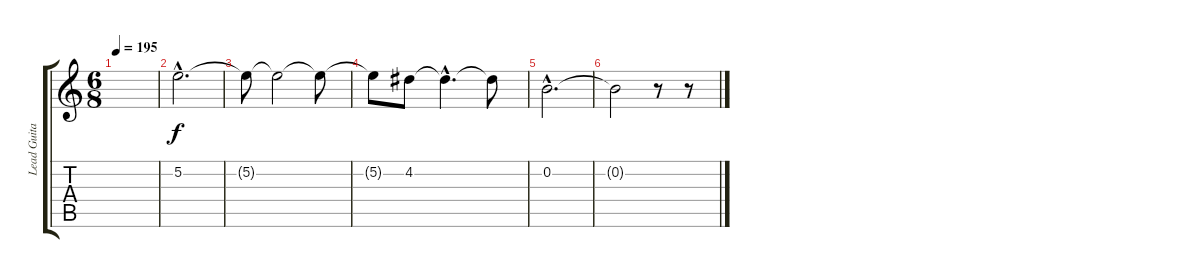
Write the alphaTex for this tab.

\track ("Lead Guitar II" "Lead Guita") {instrument distortionguitar}
\staff {score tabs}
\tuning (E4 B3 G3 D3 A2 E2) {hide}
\ts (6 8)
\tempo 195
\clef g2
\ks c
|
5.2{hac}.2{d} |
5.2{t}.8 5.2{t}.2 5.2{t}.8 |
5.2{t}.8 4.2.8 4.2{hac t}.4{d} 4.2{t}.8 |
0.2{hac}.2{d} |
0.2{t}.2 r.8 r.8
